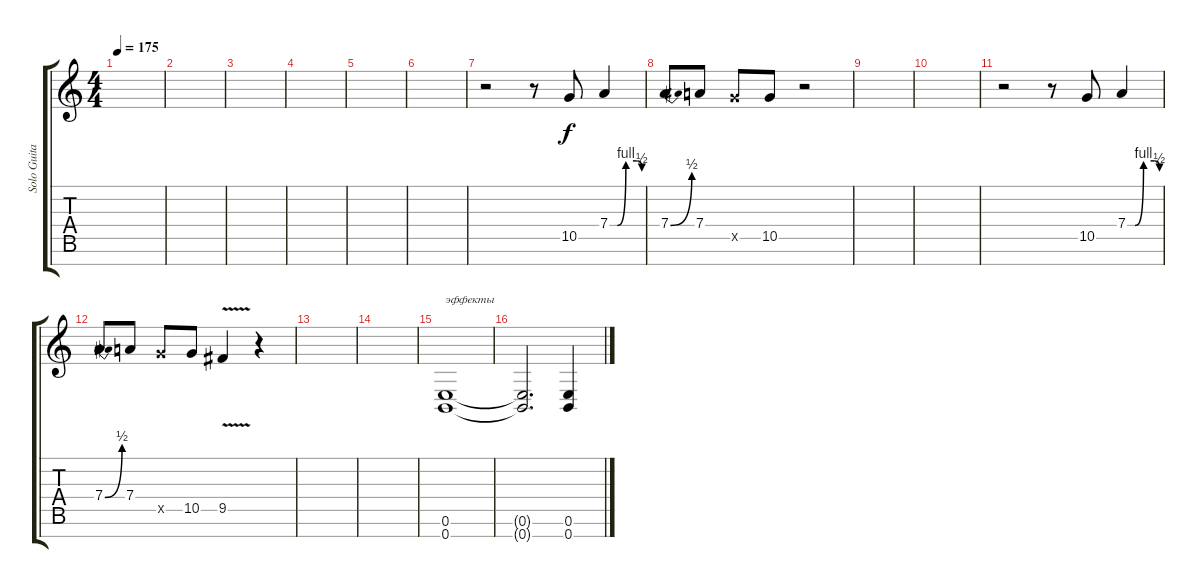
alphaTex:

\track ("Solo Guitar" "Solo Guita") {instrument distortionguitar}
\staff {score tabs}
\tuning (E4 B3 G3 D3 A2 E2 B1) {hide}
\ts (4 4)
\tempo 175
\clef g2
\ks c
|
|
|
|
|
|
r.2{volume 9} r.8 10.5.8 7.4{be (custom 0 0 14 0 30 4 50 4 60 2)}.4 |
7.4{be (bend 0 0 60 2)}.8 7.4.8 10.5{x}.8 10.5.8 r.2 |
|
|
r.2 r.8 10.5.8 7.4{be (custom 0 0 14 0 30 4 50 4 60 2)}.4 |
7.4{be (bend 0 0 60 2)}.8 7.4.8 10.5{x}.8 10.5.8 9.5{v}.4 r.4 |
|
|
(0.6 0.7).1{txt "эффекты" dy f instrument seashore} |
(0.6{t} 0.7{t}).2{d} (0.6 0.7).4
